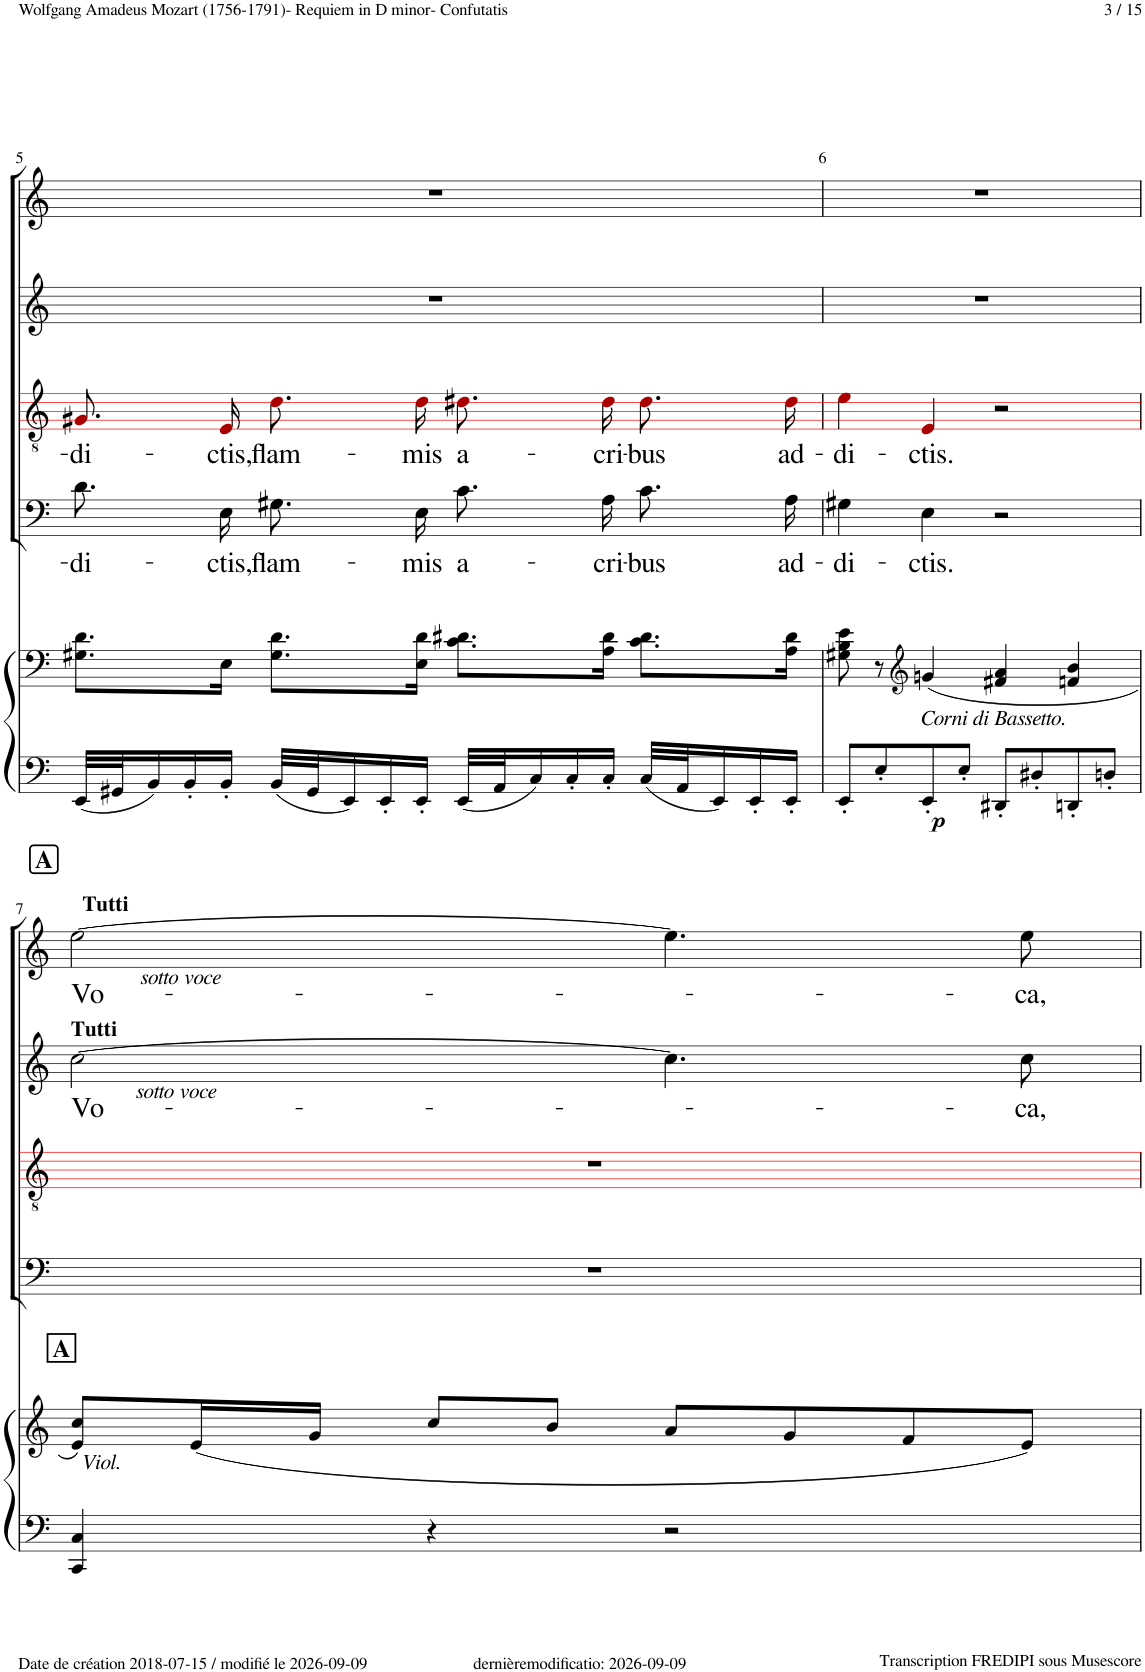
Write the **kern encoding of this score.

**kern	**kern	**dynam	**kern	**text	**kern	**text	**kern	**text	**kern	**text
*part5	*part5	*part5	*part4	*part4	*part3	*part3	*part2	*part2	*part1	*part1
*staff6	*staff5	*staff5/6	*staff4	*staff4	*staff3	*staff3	*staff2	*staff2	*staff1	*staff1
*I"Piano	*	*	*I"Bass	*	*I"Tenor	*	*I"Alto	*	*I"Soprano	*
*I'Pno	*	*	*	*	*	*	*	*	*	*
!!LO:PB:g=z
*clefF4	*clefF4	*	*clefF4	*	*clefGv2	*	*clefG2	*	*clefG2	*
*	*	*	*	*	*ITrd8c14	*	*	*	*	*
*k[]	*k[]	*	*k[]	*	*k[]	*	*k[]	*	*k[]	*
*M4/4	*M4/4	*	*M4/4	*	*M4/4	*	*M4/4	*	*M4/4	*
*met(c)	*met(c)	*	*met(c)	*	*met(c)	*	*met(c)	*	*met(c)	*
=5	=5	=5	=5	=5	=5	=5	=5	=5	=5	=5
!	!	!	!	!LO:LY:b	!	!LO:LY:b	!	!	!	!
32EE/LLL	8.G#X\ 8.d\L	.	8.d!\L	-di-	8.G#X!i/L	-di-	1r	.	1r	.
32GG#X/J	.	.	.	.	.	.	.	.	.	.
16BB/	.	.	.	.	.	.	.	.	.	.
16BB'/	.	.	.	.	.	.	.	.	.	.
!	!	!	!	!LO:LY:b	!	!LO:LY:b	!	!	!	!
16BB'/JJ	16E\Jk	.	16E!\Jk	-ctis,	16E!i/Jk	-ctis,	.	.	.	.
!	!	!	!	!LO:LY:b	!	!LO:LY:b	!	!	!	!
32BB/LLL	8.G#\ 8.d\L	.	8.G#X!\L	flam-	8.d!i\L	flam-	.	.	.	.
32GG#/J	.	.	.	.	.	.	.	.	.	.
16EE/	.	.	.	.	.	.	.	.	.	.
16EE'/	.	.	.	.	.	.	.	.	.	.
!	!	!	!	!LO:LY:b	!	!LO:LY:b	!	!	!	!
16EE'/JJ	16E\ 16d\Jk	.	16E!\Jk	-mis	16d!i\Jk	-mis	.	.	.	.
!	!	!	!	!LO:LY:b	!	!LO:LY:b	!	!	!	!
32EE/LLL	8.c\ 8.d#X\L	.	8.c!\L	a-	8.d#X!i\L	a-	.	.	.	.
32AA/J	.	.	.	.	.	.	.	.	.	.
16C/	.	.	.	.	.	.	.	.	.	.
16C'/	.	.	.	.	.	.	.	.	.	.
!	!	!	!	!LO:LY:b	!	!LO:LY:b	!	!	!	!
16C'/JJ	16A\ 16d#\Jk	.	16A!\Jk	-cri-	16d#!i\Jk	-cri-	.	.	.	.
!	!	!	!	!LO:LY:b	!	!LO:LY:b	!	!	!	!
32C/LLL	8.c\ 8.d#\L	.	8.c!\L	-bus	8.d#!i\L	-bus	.	.	.	.
32AA/J	.	.	.	.	.	.	.	.	.	.
16EE/	.	.	.	.	.	.	.	.	.	.
16EE'/	.	.	.	.	.	.	.	.	.	.
!	!	!	!	!LO:LY:b	!	!LO:LY:b	!	!	!	!
16EE'/JJ	16A\ 16d#\Jk	.	16A!\Jk	ad-	16d#!i\Jk	ad-	.	.	.	.
=6	=6	=6	=6	=6	=6	=6	=6	=6	=6	=6
!	!	!	!	!LO:LY:b	!	!LO:LY:b	!	!	!	!
8EE'/L	8G#X\ 8B\ 8e\	.	4G#X!\	-di-	4e!i\	-di-	1r	.	1r	.
8E'/	8r	.	.	.	.	.	.	.	.	.
*	*clefG2	*	*	*	*	*	*	*	*	*
!	!LO:TX:b:i:t=Corni di Bassetto.	!	!	!	!	!	!	!	!	!
!	!	!LO:DY:b=2	!	!LO:LY:b	!	!LO:LY:b	!	!	!	!
8EE'/	(4gn/	p	4E!\	-ctis.	4E!i/	-ctis.	.	.	.	.
8E'/J	.	.	.	.	.	.	.	.	.	.
8DD#X'/L	4f#X/ 4a/	.	2r	.	2r	.	.	.	.	.
8D#X'/	.	.	.	.	.	.	.	.	.	.
8DDn'/	4fn/ 4b/	.	.	.	.	.	.	.	.	.
8Dn'/J	.	.	.	.	.	.	.	.	.	.
!!LO:LB:g=z
!!LO:REH:place=s1:a:B:cj:fs=14:t=A
=7	=7	=7	=7	=7	=7	=7	=7	=7	=7	=7
!	!	!	!	!	!	!	!	!	!LO:TX:a:B:t=Tutti	!
!	!	!	!	!	!	!	!	!	!LO:TX:b:i:t=sotto voce	!
!	!	!	!	!	!	!	!LO:TX:a:B:t=Tutti	!	!	!
!	!	!	!	!	!	!	!LO:TX:b:i:t=sotto voce	!	!	!
!	!LO:TX:a:B:t=A	!	!	!	!	!	!	!	!	!
!	!LO:TX:b:i:t=Viol.	!	!	!	!	!	!	!	!	!
!	!	!	!	!	!	!	!	!LO:LY:b	!	!LO:LY:b
4CC/ 4C/	8e/ 8cc/L)	.	1r	.	1r	.	[2cc!\	Vo-	[2ee!\	Vo-
.	(16e/L	.	.	.	.	.	.	.	.	.
.	16g/JJ	.	.	.	.	.	.	.	.	.
4r	8cc/L	.	.	.	.	.	.	.	.	.
.	8b/J	.	.	.	.	.	.	.	.	.
2r	8a/L	.	.	.	.	.	4.cc!\]	.	4.ee!\]	.
.	8g/	.	.	.	.	.	.	.	.	.
.	8f/	.	.	.	.	.	.	.	.	.
!	!	!	!	!	!	!	!	!LO:LY:b	!	!LO:LY:b
.	8e/J)	.	.	.	.	.	8cc'~!\	-ca,	8ee'~!\	-ca,
=	=	=	=	=	=	=	=	=	=	=
*-	*-	*-	*-	*-	*-	*-	*-	*-	*-	*-
